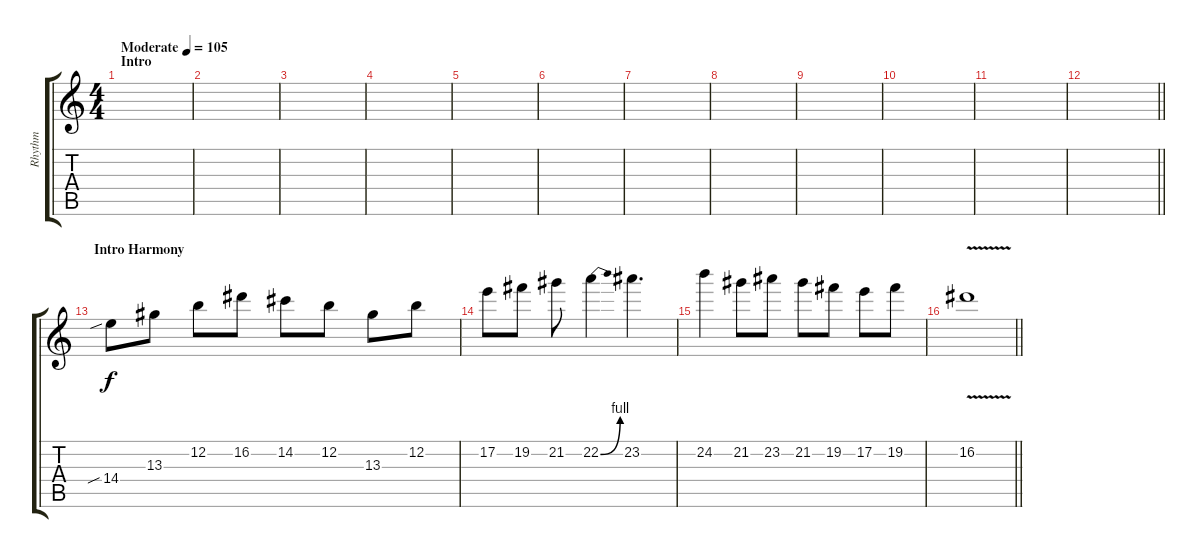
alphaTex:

\track ("Rhythm" "Rhythm") {instrument distortionguitar}
\staff {score tabs}
\tuning (E4 B3 G3 D3 A2 E2) {hide}
\ts (4 4)
\section ("" "Intro")
\tempo (105 "Moderate")
\clef g2
\ks c
|
|
|
|
|
|
|
|
|
|
|
\barLineRight lightlight
|
\section ("" "Intro Harmony")
14.4{sib}.8 13.3.8 12.2.8 16.2.8 14.2.8 12.2.8 13.3.8 12.2.8 |
17.2.8 19.2.8 21.2.8 22.2{be (bend 0 0 60 4)}.4 23.2.4{d} |
24.2.4 21.2.8 23.2.8 21.2.8 19.2.8 17.2.8 19.2.8 |
\barLineRight lightlight
16.2{v}.1
